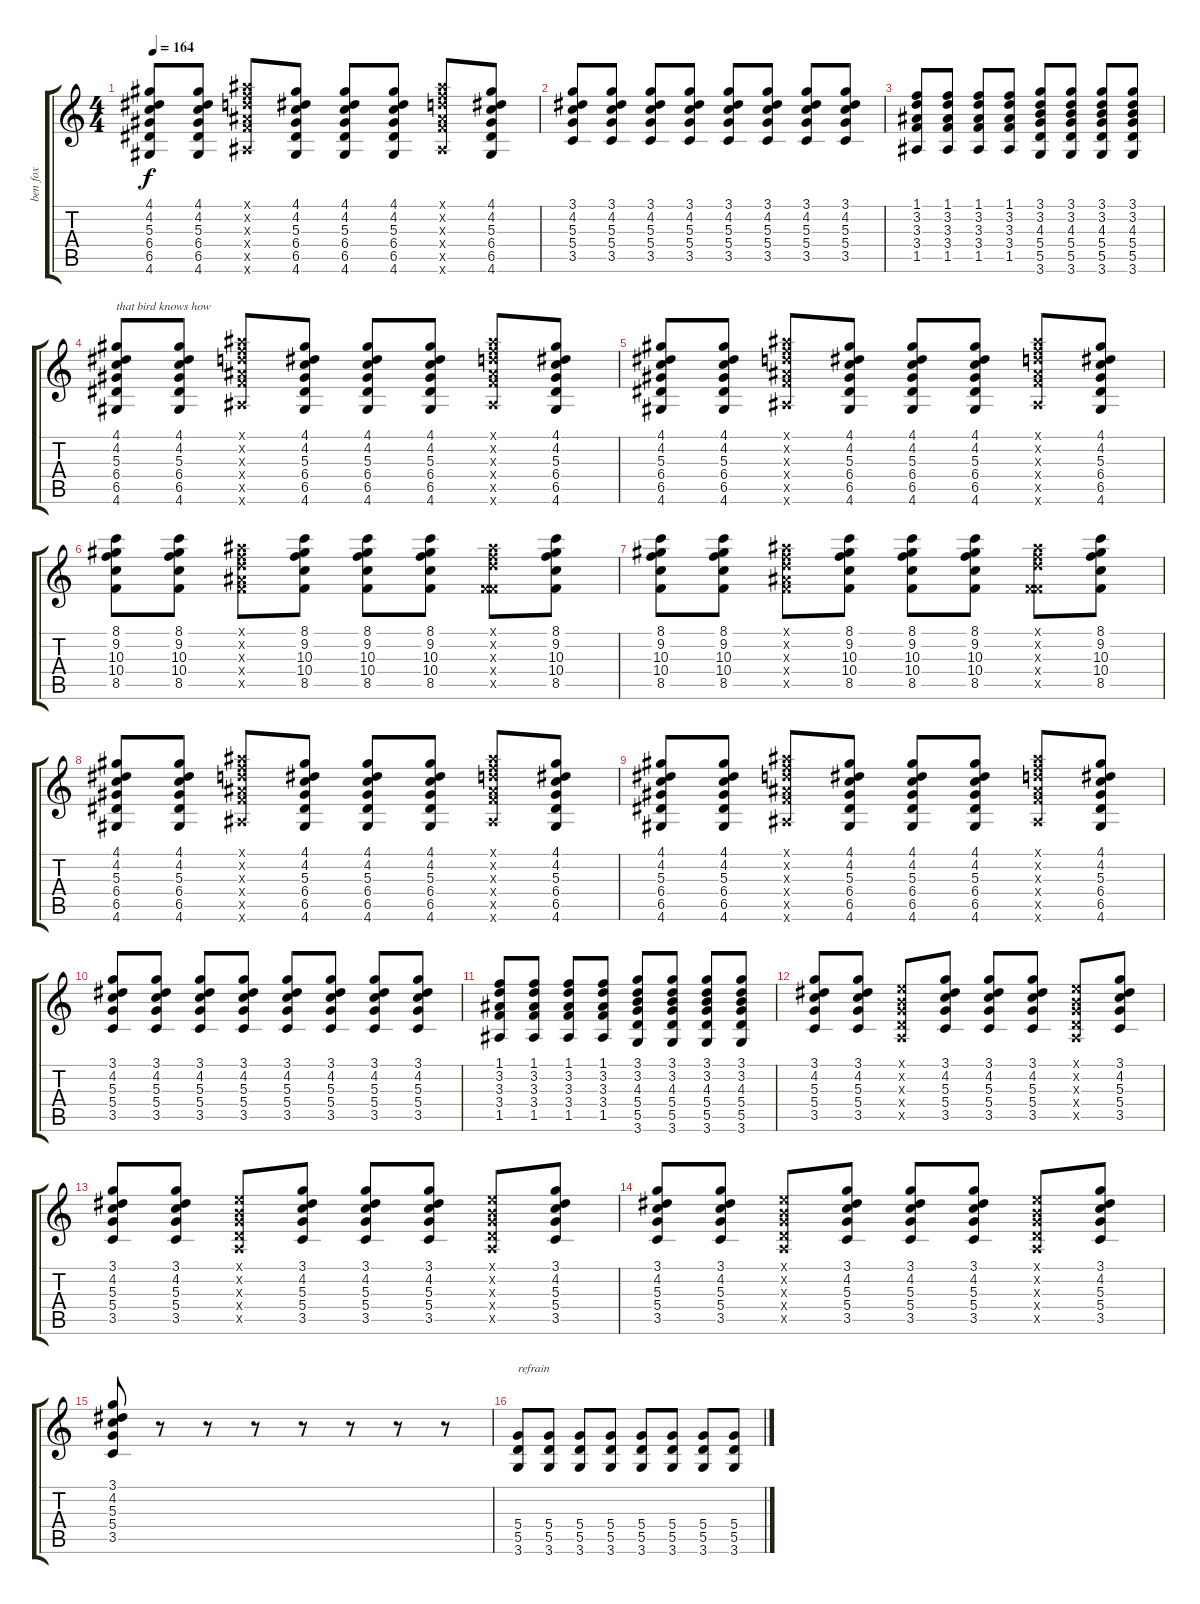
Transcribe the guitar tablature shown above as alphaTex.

\track ("ben fox" "ben fox") {instrument electricguitarclean}
\staff {score tabs}
\tuning (E4 B3 G3 D3 A2 E2) {hide}
\ts (4 4)
\tempo 164
\clef g2
\ks c
(4.1 4.2 5.3 6.4 6.5 4.6).8{dy f} (4.1 4.2 5.3 6.4 6.5 4.6).8 (6.1{x} 6.2{x} 7.3{x} 8.4{x} 8.5{x} 6.6{x}).8 (4.1 4.2 5.3 6.4 6.5 4.6).8 (4.1 4.2 5.3 6.4 6.5 4.6).8 (4.1 4.2 5.3 6.4 6.5 4.6).8 (6.1{x} 6.2{x} 7.3{x} 8.4{x} 8.5{x} 6.6{x}).8 (4.1 4.2 5.3 6.4 6.5 4.6).8 |
(3.1 4.2 5.3 5.4 3.5).8 (3.1 4.2 5.3 5.4 3.5).8 (3.1 4.2 5.3 5.4 3.5).8 (3.1 4.2 5.3 5.4 3.5).8 (3.1 4.2 5.3 5.4 3.5).8 (3.1 4.2 5.3 5.4 3.5).8 (3.1 4.2 5.3 5.4 3.5).8 (3.1 4.2 5.3 5.4 3.5).8 |
(1.1 3.2 3.3 3.4 1.5).8 (1.1 3.2 3.3 3.4 1.5).8 (1.1 3.2 3.3 3.4 1.5).8 (1.1 3.2 3.3 3.4 1.5).8 (3.1 3.2 4.3 5.4 5.5 3.6).8 (3.1 3.2 4.3 5.4 5.5 3.6).8 (3.1 3.2 4.3 5.4 5.5 3.6).8 (3.1 3.2 4.3 5.4 5.5 3.6).8 |
(4.1 4.2 5.3 6.4 6.5 4.6).8{txt "that bird knows how"} (4.1 4.2 5.3 6.4 6.5 4.6).8 (6.1{x} 6.2{x} 7.3{x} 8.4{x} 8.5{x} 6.6{x}).8 (4.1 4.2 5.3 6.4 6.5 4.6).8 (4.1 4.2 5.3 6.4 6.5 4.6).8 (4.1 4.2 5.3 6.4 6.5 4.6).8 (6.1{x} 6.2{x} 7.3{x} 8.4{x} 8.5{x} 6.6{x}).8 (4.1 4.2 5.3 6.4 6.5 4.6).8 |
(4.1 4.2 5.3 6.4 6.5 4.6).8 (4.1 4.2 5.3 6.4 6.5 4.6).8 (6.1{x} 6.2{x} 7.3{x} 8.4{x} 8.5{x} 6.6{x}).8 (4.1 4.2 5.3 6.4 6.5 4.6).8 (4.1 4.2 5.3 6.4 6.5 4.6).8 (4.1 4.2 5.3 6.4 6.5 4.6).8 (6.1{x} 6.2{x} 7.3{x} 8.4{x} 8.5{x} 6.6{x}).8 (4.1 4.2 5.3 6.4 6.5 4.6).8 |
(8.1 9.2 10.3 10.4 8.5).8 (8.1 9.2 10.3 10.4 8.5).8 (6.1{x} 6.2{x} 7.3{x} 8.4{x} 8.5{x}).8 (8.1 9.2 10.3 10.4 8.5).8 (8.1 9.2 10.3 10.4 8.5).8 (8.1 9.2 10.3 10.4 8.5).8 (6.1{x} 6.2{x} 7.3{x} 3.4{x} 8.5{x}).8 (8.1 9.2 10.3 10.4 8.5).8 |
(8.1 9.2 10.3 10.4 8.5).8 (8.1 9.2 10.3 10.4 8.5).8 (6.1{x} 6.2{x} 7.3{x} 8.4{x} 8.5{x}).8 (8.1 9.2 10.3 10.4 8.5).8 (8.1 9.2 10.3 10.4 8.5).8 (8.1 9.2 10.3 10.4 8.5).8 (6.1{x} 6.2{x} 7.3{x} 3.4{x} 8.5{x}).8 (8.1 9.2 10.3 10.4 8.5).8 |
(4.1 4.2 5.3 6.4 6.5 4.6).8 (4.1 4.2 5.3 6.4 6.5 4.6).8 (6.1{x} 6.2{x} 7.3{x} 8.4{x} 8.5{x} 6.6{x}).8 (4.1 4.2 5.3 6.4 6.5 4.6).8 (4.1 4.2 5.3 6.4 6.5 4.6).8 (4.1 4.2 5.3 6.4 6.5 4.6).8 (6.1{x} 6.2{x} 7.3{x} 8.4{x} 8.5{x} 6.6{x}).8 (4.1 4.2 5.3 6.4 6.5 4.6).8 |
(4.1 4.2 5.3 6.4 6.5 4.6).8 (4.1 4.2 5.3 6.4 6.5 4.6).8 (6.1{x} 6.2{x} 7.3{x} 8.4{x} 8.5{x} 6.6{x}).8 (4.1 4.2 5.3 6.4 6.5 4.6).8 (4.1 4.2 5.3 6.4 6.5 4.6).8 (4.1 4.2 5.3 6.4 6.5 4.6).8 (6.1{x} 6.2{x} 7.3{x} 8.4{x} 8.5{x} 6.6{x}).8 (4.1 4.2 5.3 6.4 6.5 4.6).8 |
(3.1 4.2 5.3 5.4 3.5).8 (3.1 4.2 5.3 5.4 3.5).8 (3.1 4.2 5.3 5.4 3.5).8 (3.1 4.2 5.3 5.4 3.5).8 (3.1 4.2 5.3 5.4 3.5).8 (3.1 4.2 5.3 5.4 3.5).8 (3.1 4.2 5.3 5.4 3.5).8 (3.1 4.2 5.3 5.4 3.5).8 |
(1.1 3.2 3.3 3.4 1.5).8 (1.1 3.2 3.3 3.4 1.5).8 (1.1 3.2 3.3 3.4 1.5).8 (1.1 3.2 3.3 3.4 1.5).8 (3.1 3.2 4.3 5.4 5.5 3.6).8 (3.1 3.2 4.3 5.4 5.5 3.6).8 (3.1 3.2 4.3 5.4 5.5 3.6).8 (3.1 3.2 4.3 5.4 5.5 3.6).8 |
(3.1 4.2 5.3 5.4 3.5).8 (3.1 4.2 5.3 5.4 3.5).8 (0.1{x} 0.2{x} 0.3{x} 0.4{x} 0.5{x}).8 (3.1 4.2 5.3 5.4 3.5).8 (3.1 4.2 5.3 5.4 3.5).8 (3.1 4.2 5.3 5.4 3.5).8 (0.1{x} 0.2{x} 0.3{x} 0.4{x} 0.5{x}).8 (3.1 4.2 5.3 5.4 3.5).8 |
(3.1 4.2 5.3 5.4 3.5).8 (3.1 4.2 5.3 5.4 3.5).8 (0.1{x} 0.2{x} 0.3{x} 0.4{x} 0.5{x}).8 (3.1 4.2 5.3 5.4 3.5).8 (3.1 4.2 5.3 5.4 3.5).8 (3.1 4.2 5.3 5.4 3.5).8 (0.1{x} 0.2{x} 0.3{x} 0.4{x} 0.5{x}).8 (3.1 4.2 5.3 5.4 3.5).8 |
(3.1 4.2 5.3 5.4 3.5).8 (3.1 4.2 5.3 5.4 3.5).8 (0.1{x} 0.2{x} 0.3{x} 0.4{x} 0.5{x}).8 (3.1 4.2 5.3 5.4 3.5).8 (3.1 4.2 5.3 5.4 3.5).8 (3.1 4.2 5.3 5.4 3.5).8 (0.1{x} 0.2{x} 0.3{x} 0.4{x} 0.5{x}).8 (3.1 4.2 5.3 5.4 3.5).8 |
(3.1 4.2 5.3 5.4 3.5).8 r.8 r.8 r.8 r.8 r.8 r.8 r.8 |
(5.4 5.5 3.6).8{txt "refrain" instrument overdrivenguitar} (5.4 5.5 3.6).8 (5.4 5.5 3.6).8 (5.4 5.5 3.6).8 (5.4 5.5 3.6).8 (5.4 5.5 3.6).8 (5.4 5.5 3.6).8 (5.4 5.5 3.6).8
